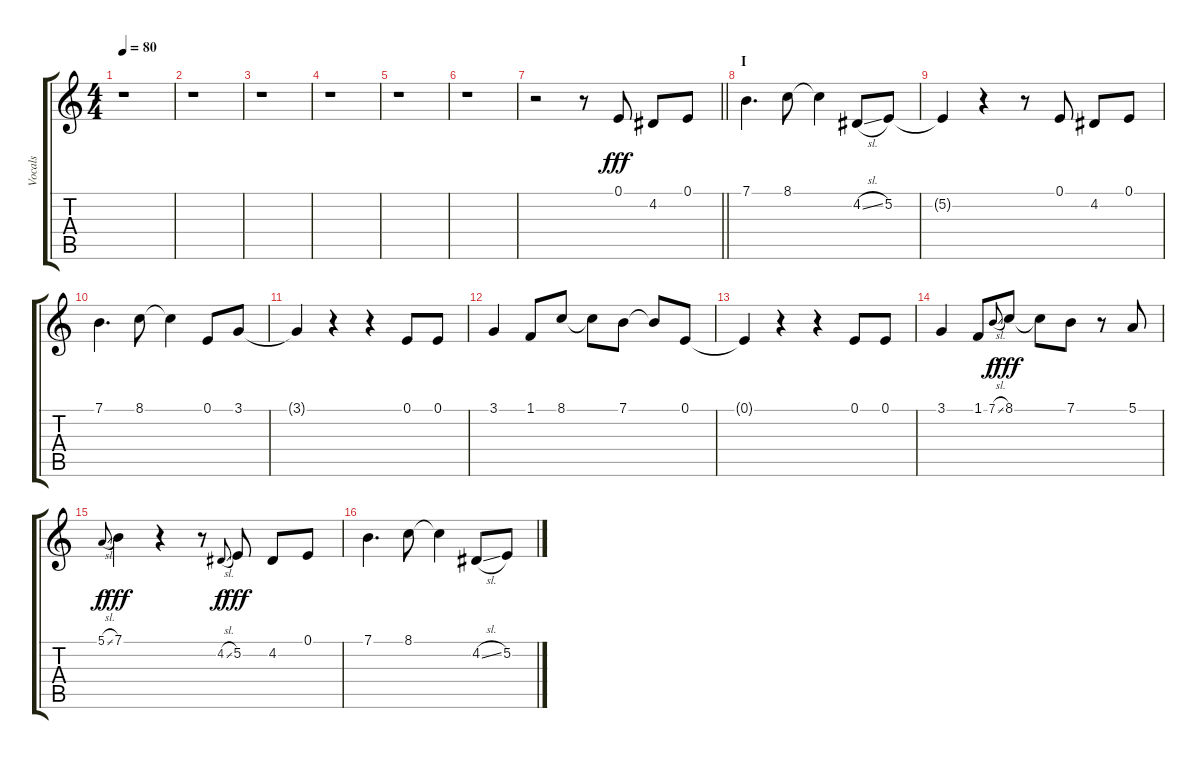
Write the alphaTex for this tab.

\track ("Vocals" "Vocals") {instrument voiceoohs}
\staff {score tabs}
\tuning (E4 B3 G3 D3 A2 E2) {hide}
\ts (4 4)
\tempo 80
\clef g2
\ks c
r.1{dy fff} |
r.1 |
r.1 |
r.1 |
r.1 |
r.1 |
\barLineRight lightlight
r.2 r.8 0.1.8 4.2.8 0.1.8 |
\section ("" "I")
7.1.4{d} 8.1.8 8.1{t}.4 4.2{sl}.8 5.2.8 |
5.2{t}.4 r.4 r.8 0.1.8 4.2.8 0.1.8 |
7.1.4{d} 8.1.8 8.1{t}.4 0.1.8 3.1.8 |
3.1{t}.4 r.4 r.4 0.1.8 0.1.8 |
3.1.4 1.1.8 8.1.8 8.1{t}.8 7.1.8 7.1{t}.8 0.1.8 |
0.1{t}.4 r.4 r.4 0.1.8 0.1.8 |
3.1.4 1.1.8 7.1{sl}.8{gr onbeat dy f} 8.1.8{dy fff} 8.1{t}.8 7.1.8 r.8 5.1.8 |
5.1{sl}.8{gr onbeat dy f} 7.1.4{dy fff} r.4 r.8 4.2{sl}.8{gr onbeat dy f} 5.2.8{dy fff} 4.2.8 0.1.8 |
7.1.4{d} 8.1.8 8.1{t}.4 4.2{sl}.8 5.2.8
